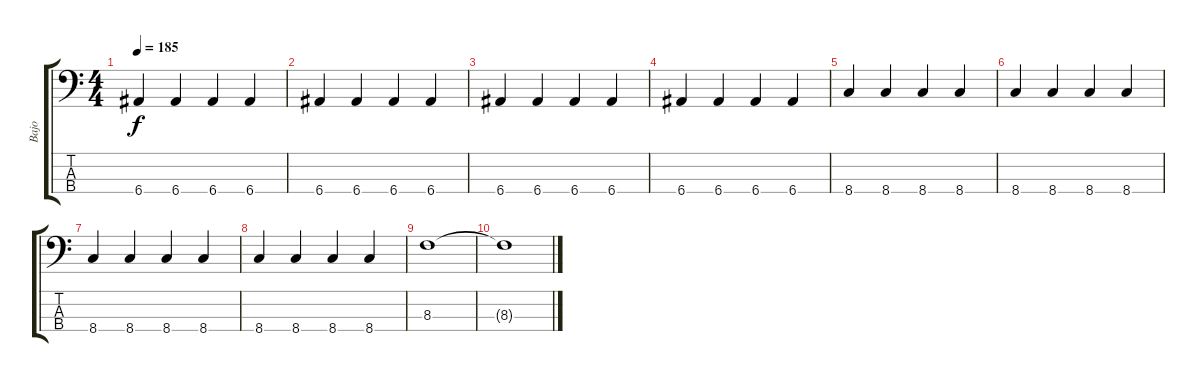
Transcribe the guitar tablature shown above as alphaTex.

\track ("Bajo" "Bajo") {instrument electricbassfinger}
\staff {score tabs}
\tuning (G2 D2 A1 E1) {hide}
\ts (4 4)
\tempo 185
\clef f4
\ks c
6.4.4{dy f} 6.4.4 6.4.4 6.4.4 |
6.4.4 6.4.4 6.4.4 6.4.4 |
6.4.4 6.4.4 6.4.4 6.4.4 |
6.4.4 6.4.4 6.4.4 6.4.4 |
8.4.4 8.4.4 8.4.4 8.4.4 |
8.4.4 8.4.4 8.4.4 8.4.4 |
8.4.4 8.4.4 8.4.4 8.4.4 |
8.4.4 8.4.4 8.4.4 8.4.4 |
8.3.1 |
8.3{t}.1
